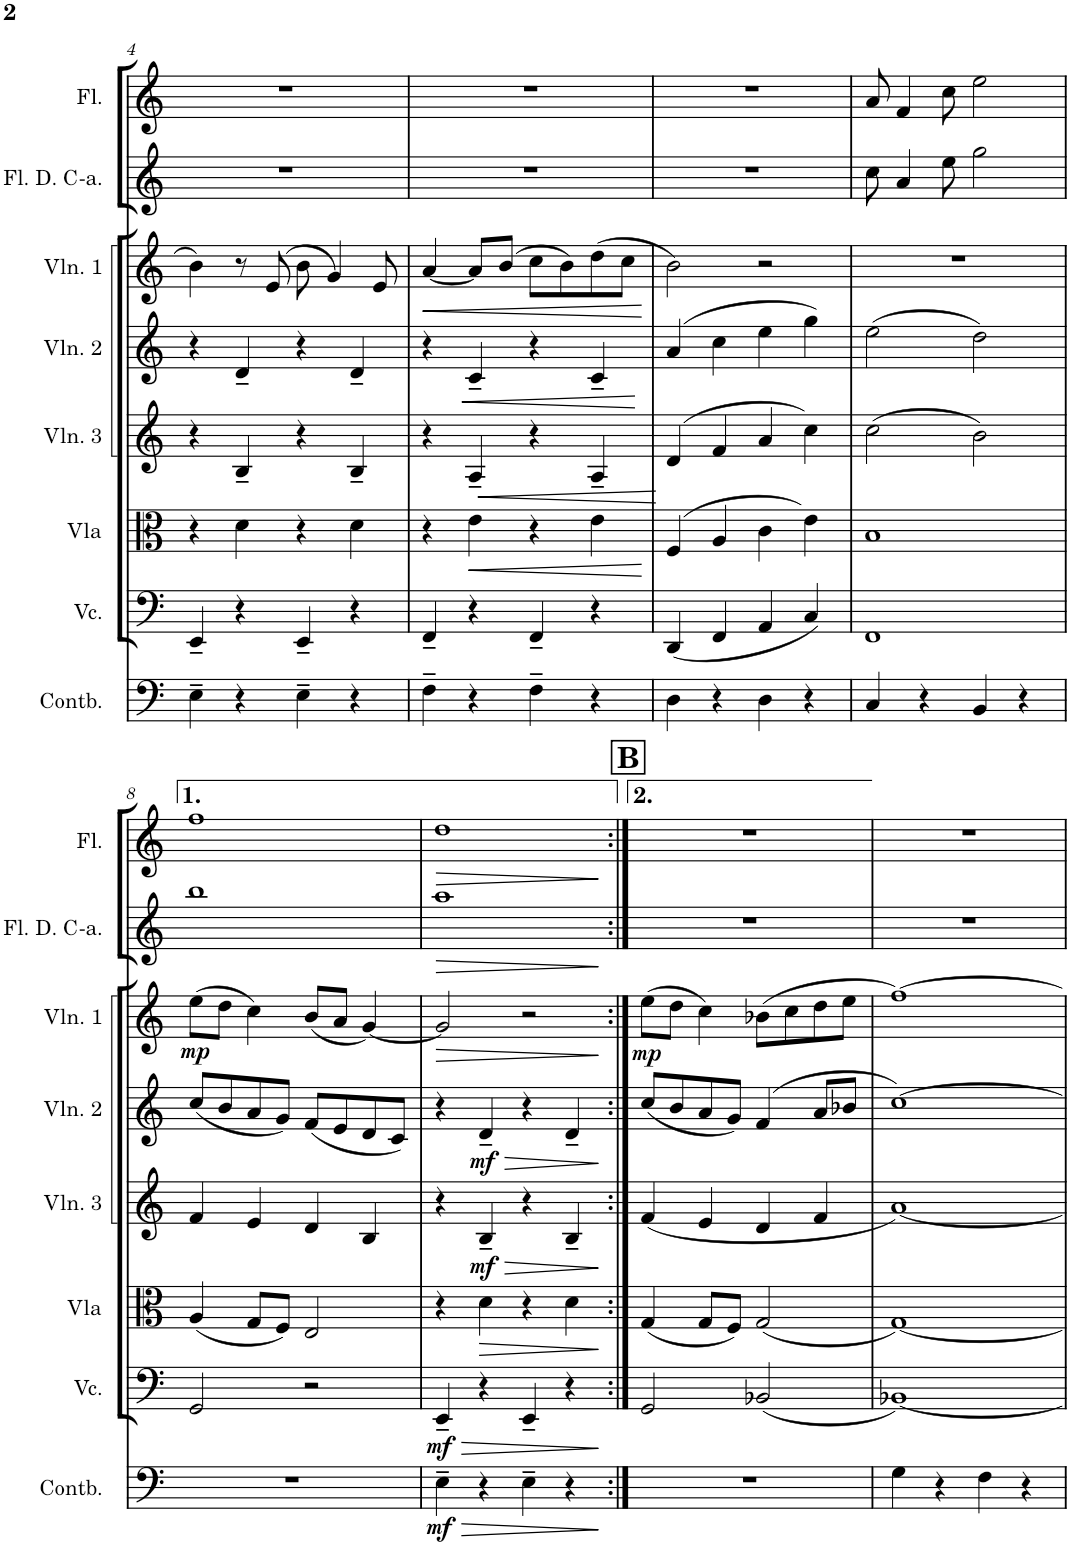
**kern	**dynam	**kern	**dynam	**kern	**dynam	**kern	**dynam	**kern	**dynam	**kern	**dynam	**kern	**dynam	**kern	**dynam
*part8	*part8	*part7	*part7	*part6	*part6	*part5	*part5	*part4	*part4	*part3	*part3	*part2	*part2	*part1	*part1
*staff8	*staff8	*staff7	*staff7	*staff6	*staff6	*staff5	*staff5	*staff4	*staff4	*staff3	*staff3	*staff2	*staff2	*staff1	*staff1
*I"Contrabaixo	*	*I"Violoncelo	*	*I"Viola	*	*I"Violino 3	*	*I"Violino 2	*	*I"Violino 1	*	*I"Flauta Doce Contralto	*	*I"Flauta	*
*I'Contb.	*	*I'Vc.	*	*I'Vla	*	*I'Vln. 3	*	*I'Vln. 2	*	*I'Vln. 1	*	*I'Fl. D. C-a.	*	*I'Fl.	*
!!LO:PB:g=z
*clefF4	*	*clefF4	*	*clefC3	*	*clefG2	*	*clefG2	*	*clefG2	*	*clefG2	*	*clefG2	*
*Trd7c12	*	*	*	*	*	*	*	*	*	*	*	*	*	*	*
*k[]	*	*k[]	*	*k[]	*	*k[]	*	*k[]	*	*k[]	*	*k[]	*	*k[]	*
*M4/4	*	*M4/4	*	*M4/4	*	*M4/4	*	*M4/4	*	*M4/4	*	*M4/4	*	*M4/4	*
=4	=4	=4	=4	=4	=4	=4	=4	=4	=4	=4	=4	=4	=4	=4	=4
4E~\	.	4EE~/	.	4r	.	4r	.	4r	.	4b\	.	1r	.	1r	.
4r	.	4r	.	4d\	.	4B~/	.	4d~/	.	8r	.	.	.	.	.
.	.	.	.	.	.	.	.	.	.	(8e/	.	.	.	.	.
4E~\	.	4EE~/	.	4r	.	4r	.	4r	.	8b\	.	.	.	.	.
.	.	.	.	.	.	.	.	.	.	4g/	.	.	.	.	.
4r	.	4r	.	4d\	.	4B~/	.	4d~/	.	.	.	.	.	.	.
.	.	.	.	.	.	.	.	.	.	8e/)	.	.	.	.	.
=5	=5	=5	=5	=5	=5	=5	=5	=5	=5	=5	=5	=5	=5	=5	=5
!	!	!	!	!	!	!	!	!	!	!	!LO:HP:b	!	!	!	!
4F~\	.	4FF~/	.	4r	.	4r	.	4r	.	[4a/	<	1r	.	1r	.
!	!	!	!	!	!LO:HP:b	!	!LO:HP:b	!	!LO:HP:b	!	!	!	!	!	!
4r	.	4r	.	4e\	<	4A~/	<	4c~/	<	8a/L]	.	.	.	.	.
.	.	.	.	.	.	.	.	.	.	(8b/J	.	.	.	.	.
4F~\	.	4FF~/	.	4r	.	4r	.	4r	.	8cc\L	.	.	.	.	.
.	.	.	.	.	.	.	.	.	.	8b\)	.	.	.	.	.
4r	.	4r	.	4e\	.	4A~/	.	4c~/	.	(8dd\	.	.	.	.	.
.	.	.	.	.	.	.	.	.	.	8cc\J	.	.	.	.	.
.	.	.	.	.	[	.	.	.	[	.	[	.	.	.	.
=6	=6	=6	=6	=6	=6	=6	=6	=6	=6	=6	=6	=6	=6	=6	=6
4D\	.	(4DD/	.	(4F/	.	(4d/	.	(4a/	.	2b\)	.	1r	.	1r	.
4r	.	4FF/	.	4A/	.	4f/	[	4cc\	.	.	.	.	.	.	.
4D\	.	4AA/	.	4c\)	.	4a/	.	4ee\	.	2r	.	.	.	.	.
4r	.	4C/)	.	4e\	.	4cc\)	.	4gg\)	.	.	.	.	.	.	.
=7	=7	=7	=7	=7	=7	=7	=7	=7	=7	=7	=7	=7	=7	=7	=7
4C/	.	1FF	.	1B	.	(2cc\	.	(2ee\	.	1r	.	8cc\	.	8a/	.
.	.	.	.	.	.	.	.	.	.	.	.	4a/	.	4f/	.
4r	.	.	.	.	.	.	.	.	.	.	.	.	.	.	.
.	.	.	.	.	.	.	.	.	.	.	.	8ee\	.	8cc\	.
4BB/	.	.	.	.	.	2b\)	.	2dd\)	.	.	.	2gg\	.	2ee\	.
4r	.	.	.	.	.	.	.	.	.	.	.	.	.	.	.
!!LO:LB:g=z
=8	=8	=8	=8	=8	=8	=8	=8	=8	=8	=8	=8	=8	=8	=8	=8
!	!	!	!	!	!	!	!	!	!	!	!LO:DY:b	!	!	!	!
1r	.	2GG/	.	(4A/	.	4f/	.	(8cc/L	.	(8ee\L	mp	1bb	.	1ff	.
.	.	.	.	.	.	.	.	8b/	.	8dd\J	.	.	.	.	.
.	.	.	.	8G/L	.	4e/	.	8a/	.	4cc\)	.	.	.	.	.
.	.	.	.	8F/J)	.	.	.	8g/J)	.	.	.	.	.	.	.
.	.	2r	.	2E/	.	4d/	.	(8f/L	.	(8b/L	.	.	.	.	.
.	.	.	.	.	.	.	.	8e/	.	8a/J	.	.	.	.	.
.	.	.	.	.	.	4B/	.	8d/	.	[4g/)	.	.	.	.	.
.	.	.	.	.	.	.	.	8c/J)	.	.	.	.	.	.	.
=9	=9	=9	=9	=9	=9	=9	=9	=9	=9	=9	=9	=9	=9	=9	=9
!	!LO:HP:b	!	!LO:HP:b	!	!	!	!	!	!	!	!LO:HP:b	!	!LO:HP:b	!	!LO:HP:b
!	!LO:DY:n=1:b	!	!LO:DY:n=1:b	!	!	!	!	!	!	!	!	!	!	!	!
4E~\	> mf	4EE~/	> mf	4r	.	4r	.	4r	.	2g/]	>	1aa	>	1dd	>
!	!	!	!	!	!LO:HP:b	!	!LO:HP:b	!	!LO:HP:b	!	!	!	!	!	!
!	!	!	!	!	!	!	!LO:DY:n=1:b	!	!LO:DY:n=1:b	!	!	!	!	!	!
4r	.	4r	.	4d\	>	4B~/	> mf	4d~/	> mf	.	.	.	.	.	.
4E~\	.	4EE~/	.	4r	.	4r	.	4r	.	2r	.	.	.	.	.
4r	.	4r	.	4d\	.	4B~/	.	4d~/	.	.	.	.	.	.	.
.	]	.	]	.	]	.	]	.	]	.	]	.	]	.	]
!!LO:REH:place=s1:a:B:cj:fs=14:t=B
=10:|!	=10:|!	=10:|!	=10:|!	=10:|!	=10:|!	=10:|!	=10:|!	=10:|!	=10:|!	=10:|!	=10:|!	=10:|!	=10:|!	=10:|!	=10:|!
!	!	!	!	!	!	!	!	!	!	!	!LO:DY:b	!	!	!	!
1r	.	2GG/	.	(4G/	.	(4f/	.	(8cc/L	.	(8ee\L	mp	1r	.	1r	.
.	.	.	.	.	.	.	.	8b/	.	8dd\J	.	.	.	.	.
.	.	.	.	8G/L	.	4e/	.	8a/	.	4cc\)	.	.	.	.	.
.	.	.	.	8F/J)	.	.	.	8g/J)	.	.	.	.	.	.	.
.	.	(2BB-X/	.	(2G/	.	4d/	.	(4f/	.	(8b-X\L	.	.	.	.	.
.	.	.	.	.	.	.	.	.	.	8cc\	.	.	.	.	.
.	.	.	.	.	.	4f/	.	8a/L	.	8dd\	.	.	.	.	.
.	.	.	.	.	.	.	.	8b-X/J	.	8ee\J	.	.	.	.	.
=11	=11	=11	=11	=11	=11	=11	=11	=11	=11	=11	=11	=11	=11	=11	=11
4G\	.	[1BB-X)	.	[1G)	.	[1a)	.	[1cc)	.	[1ff)	.	1r	.	1r	.
4r	.	.	.	.	.	.	.	.	.	.	.	.	.	.	.
4F\	.	.	.	.	.	.	.	.	.	.	.	.	.	.	.
4r	.	.	.	.	.	.	.	.	.	.	.	.	.	.	.
=	=	=	=	=	=	=	=	=	=	=	=	=	=	=	=
*-	*-	*-	*-	*-	*-	*-	*-	*-	*-	*-	*-	*-	*-	*-	*-
